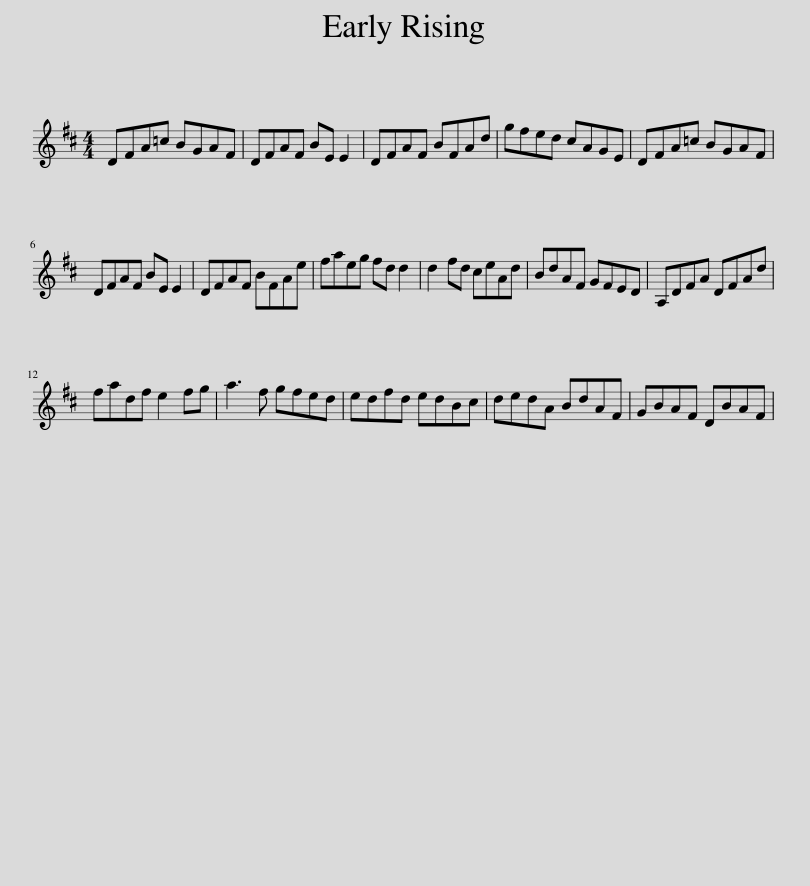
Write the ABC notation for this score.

X:1
L:1/8
M:4/4
I:linebreak $
K:D
V:1 treble
V:1
 DFA=c BGAF | DFAF BE E2 | DFAF BFAd | gfed cAGE | DFA=c BGAF |$ %5
 DFAF BE E2 | DFAF BFAe | faeg fd d2 | d2 fd ceAd | BdAF GFED | %10
 A,DFA DFAd |$ fadf e2 fg | a3 f gfed | edfd edBc | dedA BdAF | %15
 GBAF DBAF | %16
